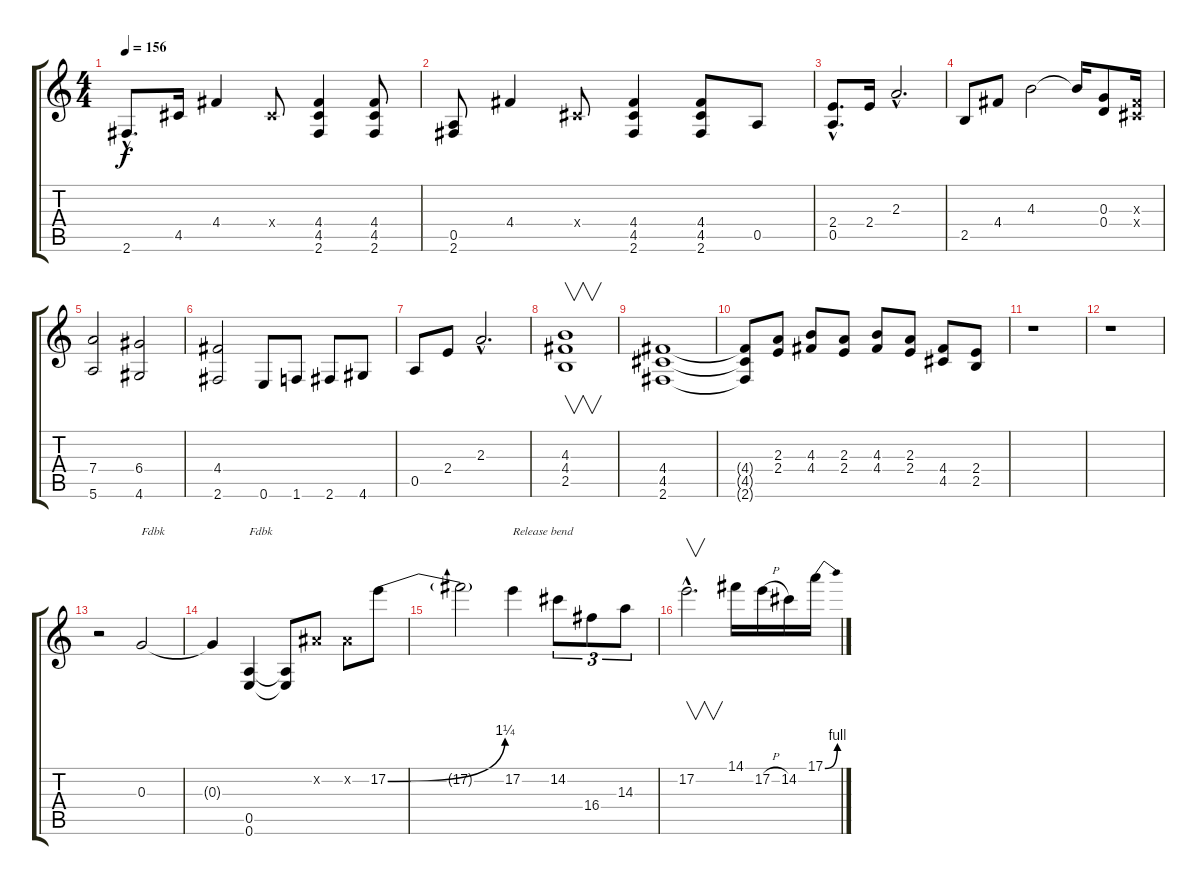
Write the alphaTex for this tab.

\track "" {instrument overdrivenguitar}
\staff {score tabs}
\tuning (E4 B3 G3 D3 A2 E2) {hide}
\ts (4 4)
\tempo 156
\clef g2
\ks c
2.6{hac}.8{d dy f} 4.5.16 4.4.4 -1.4{x}.8 (4.4 4.5 2.6).4 (4.4 4.5 2.6).8 |
(0.5 2.6).8 4.4.4 -1.4{x}.8 (4.4 4.5 2.6).4 (4.4 4.5 2.6).8 0.5.8 |
(2.4{hac} 0.5{hac}).8{d} 2.4.16 2.3{hac}.2{d} |
2.5.8 4.4.8 4.3.2 4.3{t}.16 (0.3 0.4).8 (-1.3{x} -1.4{x}).16 |
(7.4 5.6).2 (6.4 4.6).2 |
(4.4 2.6).2 0.6.8 1.6.8 2.6.8 4.6.8 |
0.5.8 2.4.8 2.3{hac}.2{d} |
(4.3 4.4 2.5).1{v} |
(4.4 4.5 2.6).1 |
(4.4{t} 4.5{t} 2.6{t}).8 (2.3 2.4).8 (4.3 4.4).8 (2.3 2.4).8 (4.3 4.4).8 (2.3 2.4).8 (4.4 4.5).8 (2.4 2.5).8 |
r.1 |
r.1 |
r.2 0.3.2{txt "Fdbk"} |
0.3{t}.4 (0.5 0.6).4{txt "Fdbk"} (0.5{t} 0.6{t}).8 -1.2{x}.8 -1.2{x}.8 17.2{be (bend 0 0 60 5)}.8 |
17.2{t}.2 17.2.4{txt "Release bend"} 14.2.8{tu (3 2)} 16.4.8{tu (3 2)} 14.3.8{tu (3 2)} |
17.2{hac}.2{v d} 14.1.16 17.2{h}.16 14.2.16 17.1{be (bend 0 0 60 4)}.16
